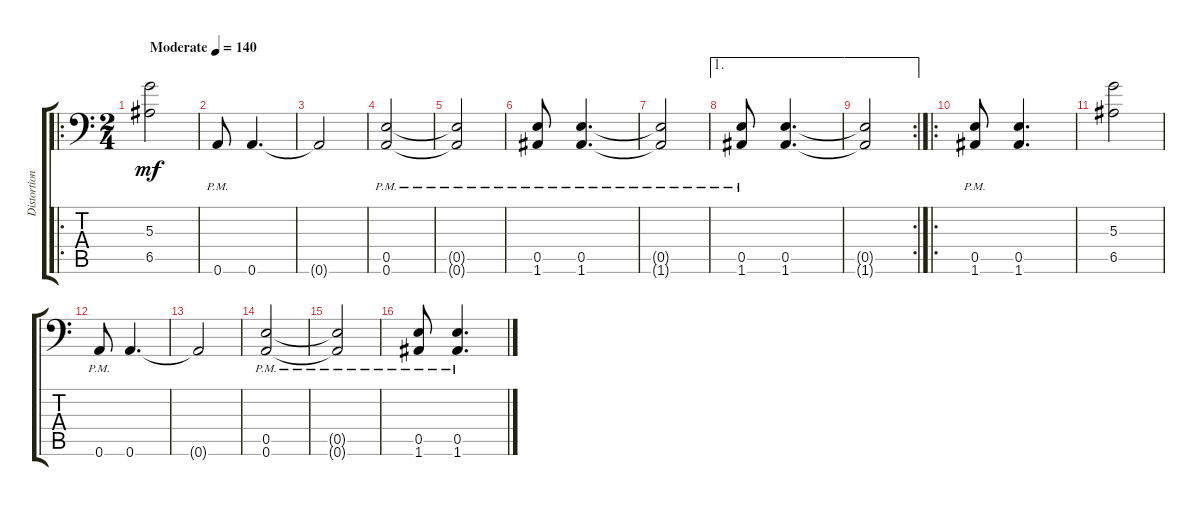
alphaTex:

\track ("Distortion Guitar" "Distortion") {instrument distortionguitar}
\staff {score tabs}
\tuning (B3 Gb3 D3 A2 E2 A1) {hide}
\ro
\ts (2 4)
\tempo (140 "Moderate")
\clef f4
\ks c
(5.3 6.5).2{dy mf instrument distortionguitar} |
0.6{pm}.8 0.6.4{d} |
0.6{t}.2 |
(0.5{pm} 0.6{pm}).2 |
(0.5{pm t} 0.6{pm t}).2 |
(0.5{pm} 1.6{pm}).8 (0.5{pm} 1.6{pm}).4{d} |
(0.5{pm t} 1.6{pm t}).2 |
\ae 1
(0.5{pm} 1.6{pm}).8 (0.5 1.6).4{d} |
\ae 1
\rc 2
(0.5{t} 1.6{t}).2 |
\ro
(0.5{pm} 1.6{pm}).8 (0.5 1.6).4{d} |
(5.3 6.5).2 |
0.6{pm}.8 0.6.4{d} |
0.6{t}.2 |
(0.5{pm} 0.6{pm}).2 |
(0.5{pm t} 0.6{pm t}).2 |
(0.5{pm} 1.6{pm}).8 (0.5{pm} 1.6{pm}).4{d}
